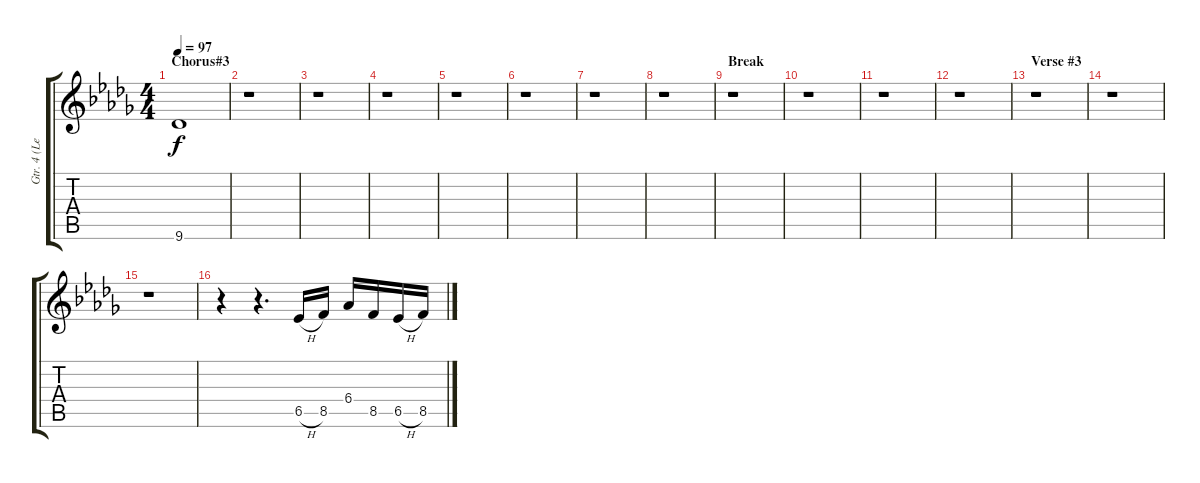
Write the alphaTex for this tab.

\track ("Gtr. 4 (Lead)" "Gtr. 4 (Le") {instrument overdrivenguitar}
\staff {score tabs}
\tuning (E4 B3 G3 D3 A2 E2) {hide}
\ts (4 4)
\section ("" "Chorus#3")
\tempo 97
\clef g2
\ks db
9.6.1{dy f} |
r.1 |
r.1 |
r.1 |
r.1 |
r.1 |
r.1 |
r.1 |
\section ("" "Break")
r.1 |
r.1 |
r.1 |
r.1 |
\section ("" "Verse #3")
r.1 |
r.1 |
r.1 |
r.4{volume 11 balance 16 instrument distortionguitar} r.4{d} 6.5{h}.16 8.5.16 6.4.16 8.5.16 6.5{h}.16 8.5.16
